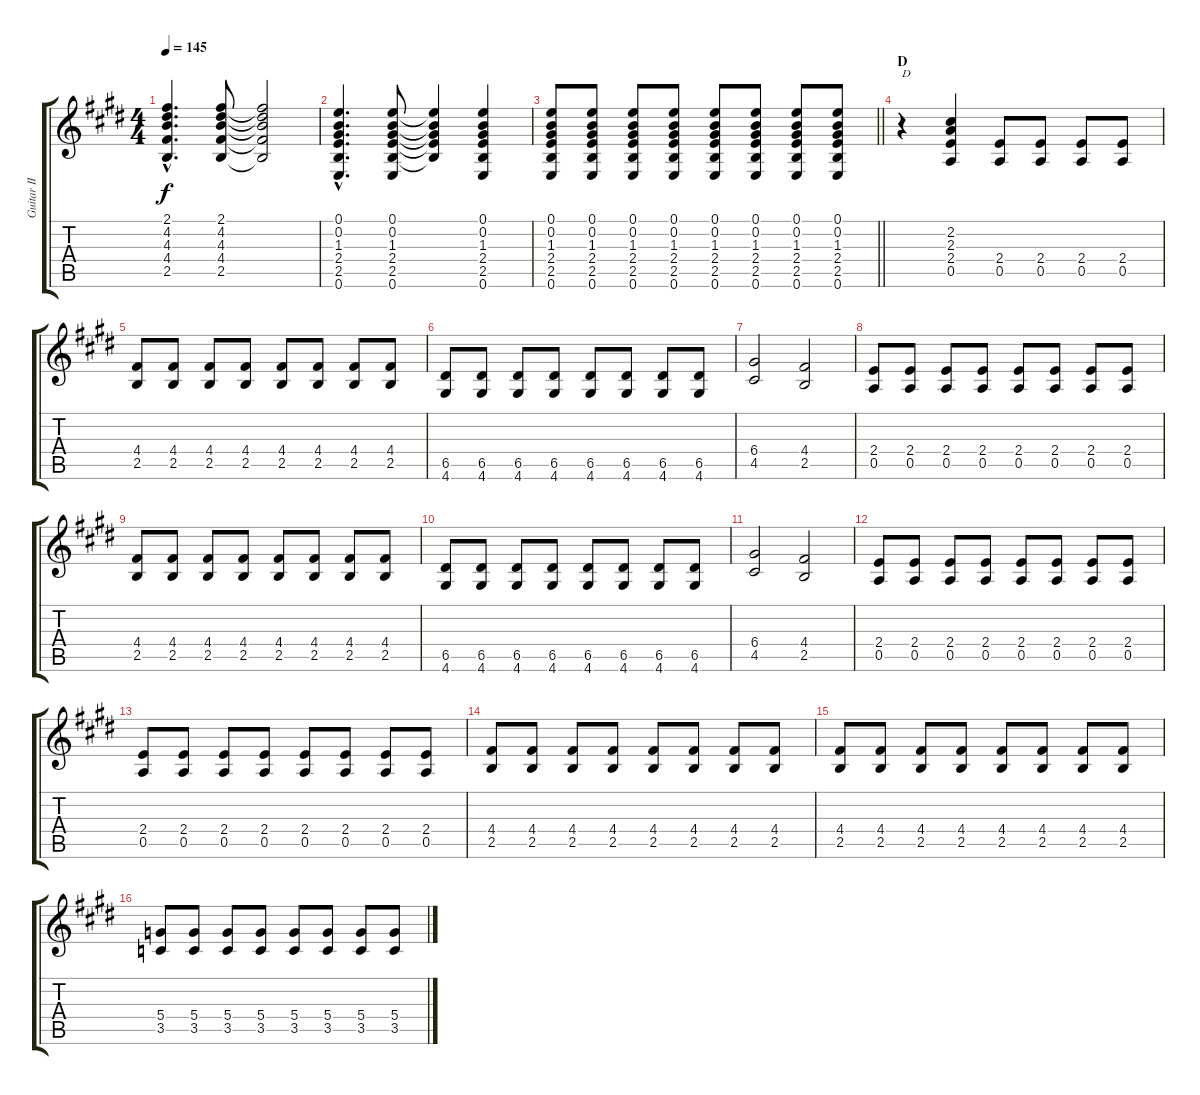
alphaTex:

\track ("Guitar II" "Guitar II") {instrument distortionguitar}
\staff {score tabs}
\tuning (E4 B3 G3 D3 A2 E2) {hide}
\ts (4 4)
\tempo 145
\clef g2
\ks e
(2.1{hac} 4.2{hac} 4.3{hac} 4.4{hac} 2.5{hac}).4{d dy f} (2.1 4.2 4.3 4.4 2.5).8 (2.1{t} 4.2{t} 4.3{t} 4.4{t} 2.5{t}).2 |
(0.1{hac} 0.2{hac} 1.3{hac} 2.4{hac} 2.5{hac} 0.6{hac}).4{d} (0.1 0.2 1.3 2.4 2.5 0.6).8 (0.1{t} 0.2{t} 1.3{t} 2.4{t} 2.5{t}).4 (0.1 0.2 1.3 2.4 2.5 0.6).4 |
\barLineRight lightlight
(0.1 0.2 1.3 2.4 2.5 0.6).8 (0.1 0.2 1.3 2.4 2.5 0.6).8 (0.1 0.2 1.3 2.4 2.5 0.6).8 (0.1 0.2 1.3 2.4 2.5 0.6).8 (0.1 0.2 1.3 2.4 2.5 0.6).8 (0.1 0.2 1.3 2.4 2.5 0.6).8 (0.1 0.2 1.3 2.4 2.5 0.6).8 (0.1 0.2 1.3 2.4 2.5 0.6).8 |
\section ("" "D")
r.4{txt "D"} (2.2 2.3 2.4 0.5).4 (2.4 0.5).8 (2.4 0.5).8 (2.4 0.5).8 (2.4 0.5).8 |
(4.4 2.5).8 (4.4 2.5).8 (4.4 2.5).8 (4.4 2.5).8 (4.4 2.5).8 (4.4 2.5).8 (4.4 2.5).8 (4.4 2.5).8 |
(6.5 4.6).8 (6.5 4.6).8 (6.5 4.6).8 (6.5 4.6).8 (6.5 4.6).8 (6.5 4.6).8 (6.5 4.6).8 (6.5 4.6).8 |
(6.4 4.5).2 (4.4 2.5).2 |
(2.4 0.5).8 (2.4 0.5).8 (2.4 0.5).8 (2.4 0.5).8 (2.4 0.5).8 (2.4 0.5).8 (2.4 0.5).8 (2.4 0.5).8 |
(4.4 2.5).8 (4.4 2.5).8 (4.4 2.5).8 (4.4 2.5).8 (4.4 2.5).8 (4.4 2.5).8 (4.4 2.5).8 (4.4 2.5).8 |
(6.5 4.6).8 (6.5 4.6).8 (6.5 4.6).8 (6.5 4.6).8 (6.5 4.6).8 (6.5 4.6).8 (6.5 4.6).8 (6.5 4.6).8 |
(6.4 4.5).2 (4.4 2.5).2 |
(2.4 0.5).8 (2.4 0.5).8 (2.4 0.5).8 (2.4 0.5).8 (2.4 0.5).8 (2.4 0.5).8 (2.4 0.5).8 (2.4 0.5).8 |
(2.4 0.5).8 (2.4 0.5).8 (2.4 0.5).8 (2.4 0.5).8 (2.4 0.5).8 (2.4 0.5).8 (2.4 0.5).8 (2.4 0.5).8 |
(4.4 2.5).8 (4.4 2.5).8 (4.4 2.5).8 (4.4 2.5).8 (4.4 2.5).8 (4.4 2.5).8 (4.4 2.5).8 (4.4 2.5).8 |
(4.4 2.5).8 (4.4 2.5).8 (4.4 2.5).8 (4.4 2.5).8 (4.4 2.5).8 (4.4 2.5).8 (4.4 2.5).8 (4.4 2.5).8 |
(5.4 3.5).8 (5.4 3.5).8 (5.4 3.5).8 (5.4 3.5).8 (5.4 3.5).8 (5.4 3.5).8 (5.4 3.5).8 (5.4 3.5).8
